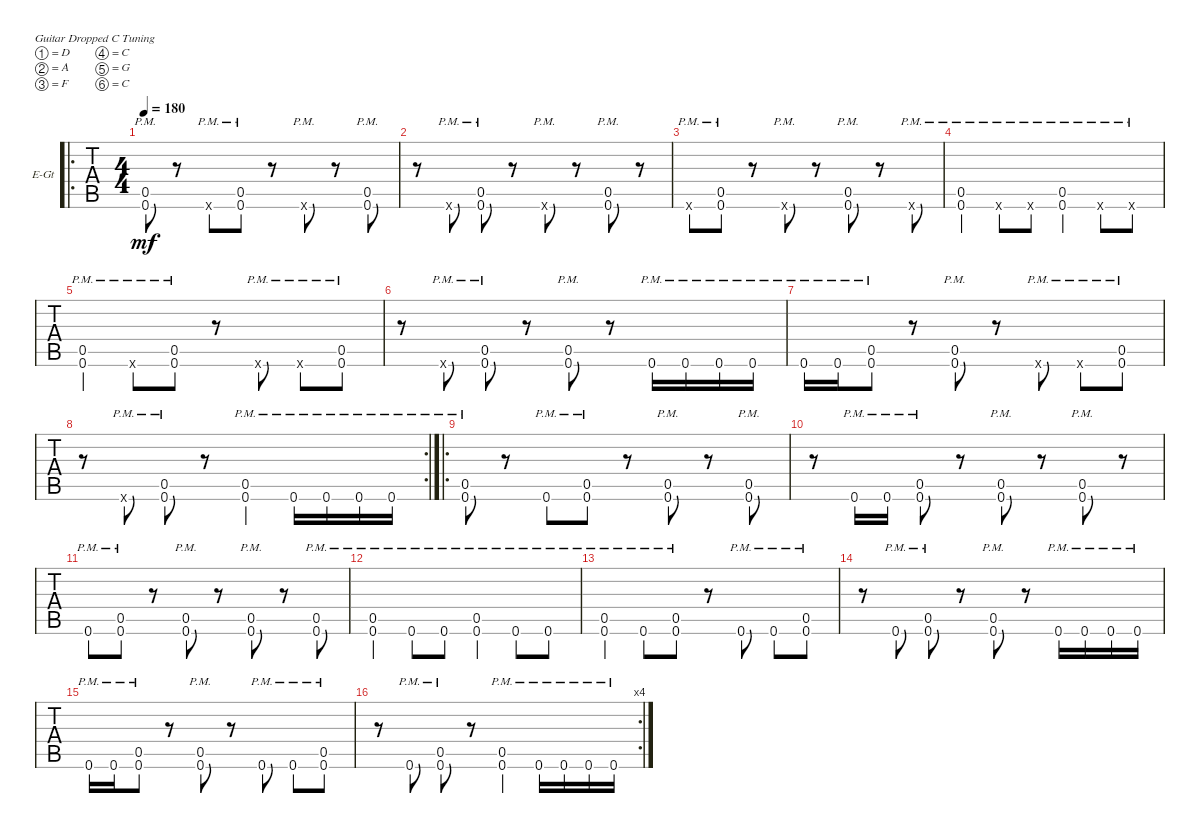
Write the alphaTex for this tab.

\defaultSystemsLayout 4
\bracketExtendMode groupsimilarinstruments
\firstSystemTrackNameOrientation horizontal
\otherSystemsTrackNameOrientation horizontal
\track ("Rhythm Guitar Right" "E-Gt") {instrument electricguitarclean}
\staff {tabs}
\tuning (D4 A3 F3 C3 G2 C2)
\ro
\ts (4 4)
\tempo 180
\clef g2
\ks c
(0.6{pm} 0.5{pm}).8{dy mf} r.8 0.6{pm x}.8 (0.6{pm} 0.5{pm}).8 r.8 0.6{pm x}.8 r.8 (0.6{pm} 0.5{pm}).8 |
r.8 0.6{pm x}.8 (0.6{pm} 0.5{pm}).8 r.8 0.6{pm x}.8 r.8 (0.6{pm} 0.5{pm}).8 r.8 |
0.6{pm x}.8 (0.6{pm} 0.5{pm}).8 r.8 0.6{pm x}.8 r.8 (0.6{pm} 0.5{pm}).8 r.8 0.6{pm x}.8 |
(0.6{pm} 0.5{pm}).4 0.6{pm x}.8 0.6{pm x}.8 (0.6{pm} 0.5{pm}).4 0.6{pm x}.8 0.6{pm x}.8 |
(0.6{pm} 0.5{pm}).4 0.6{pm x}.8 (0.6{pm} 0.5{pm}).8 r.8 0.6{pm x}.8 0.6{pm x}.8 (0.6{pm} 0.5{pm}).8 |
r.8 0.6{pm x}.8 (0.6{pm} 0.5{pm}).8 r.8 (0.6{pm} 0.5{pm}).8 r.8 0.6{pm}.16 0.6{pm}.16 0.6{pm}.16 0.6{pm}.16 |
0.6{pm}.16 0.6{pm}.16 (0.6{pm} 0.5{pm}).8 r.8 (0.6{pm} 0.5{pm}).8 r.8 0.6{pm x}.8 0.6{pm x}.8 (0.6{pm} 0.5{pm}).8 |
\rc 2
r.8 0.6{pm x}.8 (0.6{pm} 0.5{pm}).8 r.8 (0.6{pm} 0.5{pm}).4 0.6{pm}.16 0.6{pm}.16 0.6{pm}.16 0.6{pm}.16 |
\ro
(0.6{pm} 0.5{pm}).8 r.8 0.6{pm}.8 (0.6{pm} 0.5{pm}).8 r.8 (0.6{pm} 0.5{pm}).8 r.8 (0.6{pm} 0.5{pm}).8 |
r.8 0.6{pm}.16 0.6{pm}.16 (0.6{pm} 0.5{pm}).8 r.8 (0.6{pm} 0.5{pm}).8 r.8 (0.6{pm} 0.5{pm}).8 r.8 |
0.6{pm}.8 (0.6{pm} 0.5{pm}).8 r.8 (0.6{pm} 0.5{pm}).8 r.8 (0.6{pm} 0.5{pm}).8 r.8 (0.6{pm} 0.5{pm}).8 |
(0.6{pm} 0.5{pm}).4 0.6{pm}.8 0.6{pm}.8 (0.6{pm} 0.5{pm}).4 0.6{pm}.8 0.6{pm}.8 |
(0.6{pm} 0.5{pm}).4 0.6{pm}.8 (0.6{pm} 0.5{pm}).8 r.8 0.6{pm}.8 0.6{pm}.8 (0.6{pm} 0.5{pm}).8 |
r.8 0.6{pm}.8 (0.6{pm} 0.5{pm}).8 r.8 (0.6{pm} 0.5{pm}).8 r.8 0.6{pm}.16 0.6{pm}.16 0.6{pm}.16 0.6{pm}.16 |
0.6{pm}.16 0.6{pm}.16 (0.6{pm} 0.5{pm}).8 r.8 (0.6{pm} 0.5{pm}).8 r.8 0.6{pm}.8 0.6{pm}.8 (0.6{pm} 0.5{pm}).8 |
\rc 4
r.8 0.6{pm}.8 (0.6{pm} 0.5{pm}).8 r.8 (0.6{pm} 0.5{pm}).4 0.6{pm}.16 0.6{pm}.16 0.6{pm}.16 0.6{pm}.16
